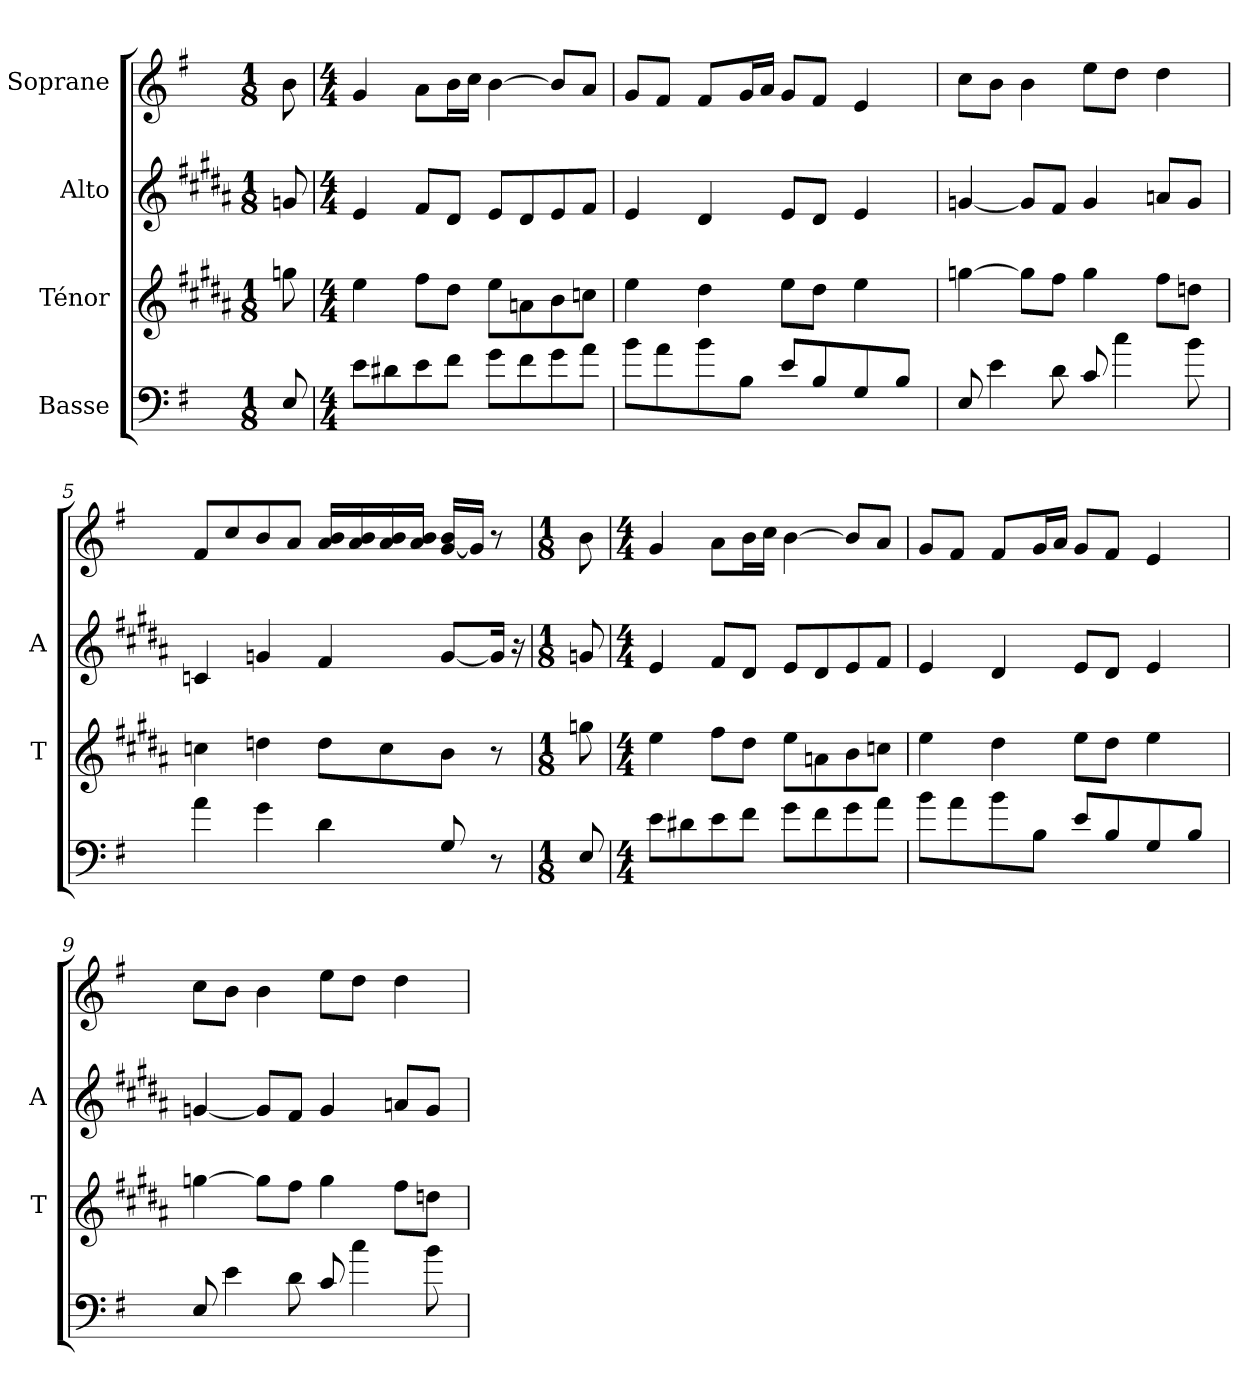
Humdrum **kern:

**kern	**kern	**kern	**kern
*part4	*part3	*part2	*part1
*staff4	*staff3	*staff2	*staff1
*I"Basse	*I"Ténor	*I"Alto	*I"Soprane
*	*I'T	*I'A	*
*clefF4	*clefG2	*clefG2	*clefG2
*ITrd7c12	*	*	*
*k[f#]	*k[f#c#g#d#a#]	*k[f#c#g#d#a#]	*k[f#]
*M1/8	*M1/8	*M1/8	*M1/8
*MM75	*MM75	*MM75	*MM75
=1	=1	=1	=1
8EE/	8ggn\	8gn/	8b\
=2	=2	=2	=2
*M4/4	*M4/4	*M4/4	*M4/4
8E\L	4ee\	4e/	4g/
8D#X\	.	.	.
8E\	8ff#\L	8f#/L	8a\L
8F#\J	8dd#\J	8d#/J	16b\L
.	.	.	16cc\JJ
8G\L	8ee\L	8e/L	[4b\
8F#\	8an\	8d#/	.
8G\	8b\	8e/	8b/L]
8A\J	8ccn\J	8f#/J	8a/J
=3	=3	=3	=3
*	*	*	*^
*	*	*	*	*^
8B\L	4ee\	4e/	8g/L	8.ryy	4ryy
8A\	.	.	8f#/J	.	.
*	*	*	*MM71	*	*
.	.	.	.	2ryy	.
8B\	4dd#\	4d#/	8f#/L	.	16ryy
*	*	*	*MM67	*	*
.	.	.	.	.	2ryy
8BB\J	.	.	16g/L	.	.
.	.	.	16a/JJ	.	.
*	*	*	*MM64	*	*
8E/L	8ee\L	8e/L	8g/L	.	.
*	*	*	*MM61	*	*
8BB/	8dd#\J	8d#/J	8f#/J	.	.
.	.	.	.	4ryy	.
*	*	*	*MM24	*	*
8GG/	4ee\	4e/	4e/	.	.
.	.	.	.	.	8.ryy
8BB/J	.	.	.	.	.
.	.	.	.	16ryy	.
=4	=4	=4	=4	=4	=4
*	*	*	*MM75	*	*
8EE/	[4ggn\	[4gn/	8cc\L	2ryy	2..ryy
4E\	.	.	8b\J	.	.
.	8gg\L]	8g/L]	4b\	.	.
8D\	8ff#\J	8f#/J	.	.	.
8C/	4gg\	4g/	8ee\L	8.ryy	.
*	*	*	*MM74	*	*
4c\	.	.	8dd\J	.	.
*	*	*	*MM73	*	*
.	.	.	.	4ryy	.
.	8ff#\L	8an/L	4dd\	.	.
*	*	*	*MM72	*	*
8B\	8ddn\J	8g/J	.	.	8ryy
.	.	.	.	16ryy	.
*	*	*	*v	*v	*v
!!LO:LB:g=z
=5	=5	=5	=5
*	*	*	*MM75
4A\	4ccn\	4cn/	8f#/L
.	.	.	8cc/
4G\	4ddn\	4gn/	8b/
.	.	.	8a/J
4D\	8dd\L	4f#/	16a/ 16b/LL
.	.	.	16a/ 16b/
.	8cc\	.	16a/ 16b/
.	.	.	16a/ 16b/JJ
8GG/	8b\J	[8g/L	[16g/ 16b/LL
.	.	.	16g/JJ]
8r	8r	16g/Jk]	8r
.	.	16r	.
=6	=6	=6	=6
*M1/8	*M1/8	*M1/8	*M1/8
8EE/	8ggn\	8gn/	8b\
=7	=7	=7	=7
*M4/4	*M4/4	*M4/4	*M4/4
8E\L	4ee\	4e/	4g/
8D#X\	.	.	.
8E\	8ff#\L	8f#/L	8a\L
8F#\J	8dd#\J	8d#/J	16b\L
.	.	.	16cc\JJ
8G\L	8ee\L	8e/L	[4b\
8F#\	8an\	8d#/	.
8G\	8b\	8e/	8b/L]
8A\J	8ccn\J	8f#/J	8a/J
=8	=8	=8	=8
*	*	*	*^
*	*	*	*	*^
8B\L	4ee\	4e/	8g/L	8.ryy	4ryy
8A\	.	.	8f#/J	.	.
*	*	*	*MM71	*	*
.	.	.	.	2ryy	.
8B\	4dd#\	4d#/	8f#/L	.	16ryy
*	*	*	*MM67	*	*
.	.	.	.	.	2ryy
8BB\J	.	.	16g/L	.	.
.	.	.	16a/JJ	.	.
*	*	*	*MM64	*	*
8E/L	8ee\L	8e/L	8g/L	.	.
*	*	*	*MM61	*	*
8BB/	8dd#\J	8d#/J	8f#/J	.	.
.	.	.	.	4ryy	.
*	*	*	*MM24	*	*
8GG/	4ee\	4e/	4e/	.	.
.	.	.	.	.	8.ryy
8BB/J	.	.	.	.	.
.	.	.	.	16ryy	.
!!LO:LB:g=z	!!	!!
=9	=9	=9	=9	=9	=9
*	*	*	*MM75	*	*
8EE/	[4ggn\	[4gn/	8cc\L	2ryy	2..ryy
4E\	.	.	8b\J	.	.
.	8gg\L]	8g/L]	4b\	.	.
8D\	8ff#\J	8f#/J	.	.	.
8C/	4gg\	4g/	8ee\L	8.ryy	.
*	*	*	*MM74	*	*
4c\	.	.	8dd\J	.	.
*	*	*	*MM73	*	*
.	.	.	.	4ryy	.
.	8ff#\L	8an/L	4dd\	.	.
*	*	*	*MM72	*	*
8B\	8ddn\J	8g/J	.	.	8ryy
.	.	.	.	16ryy	.
*	*	*	*v	*v	*v
=	=	=	=
*-	*-	*-	*-
